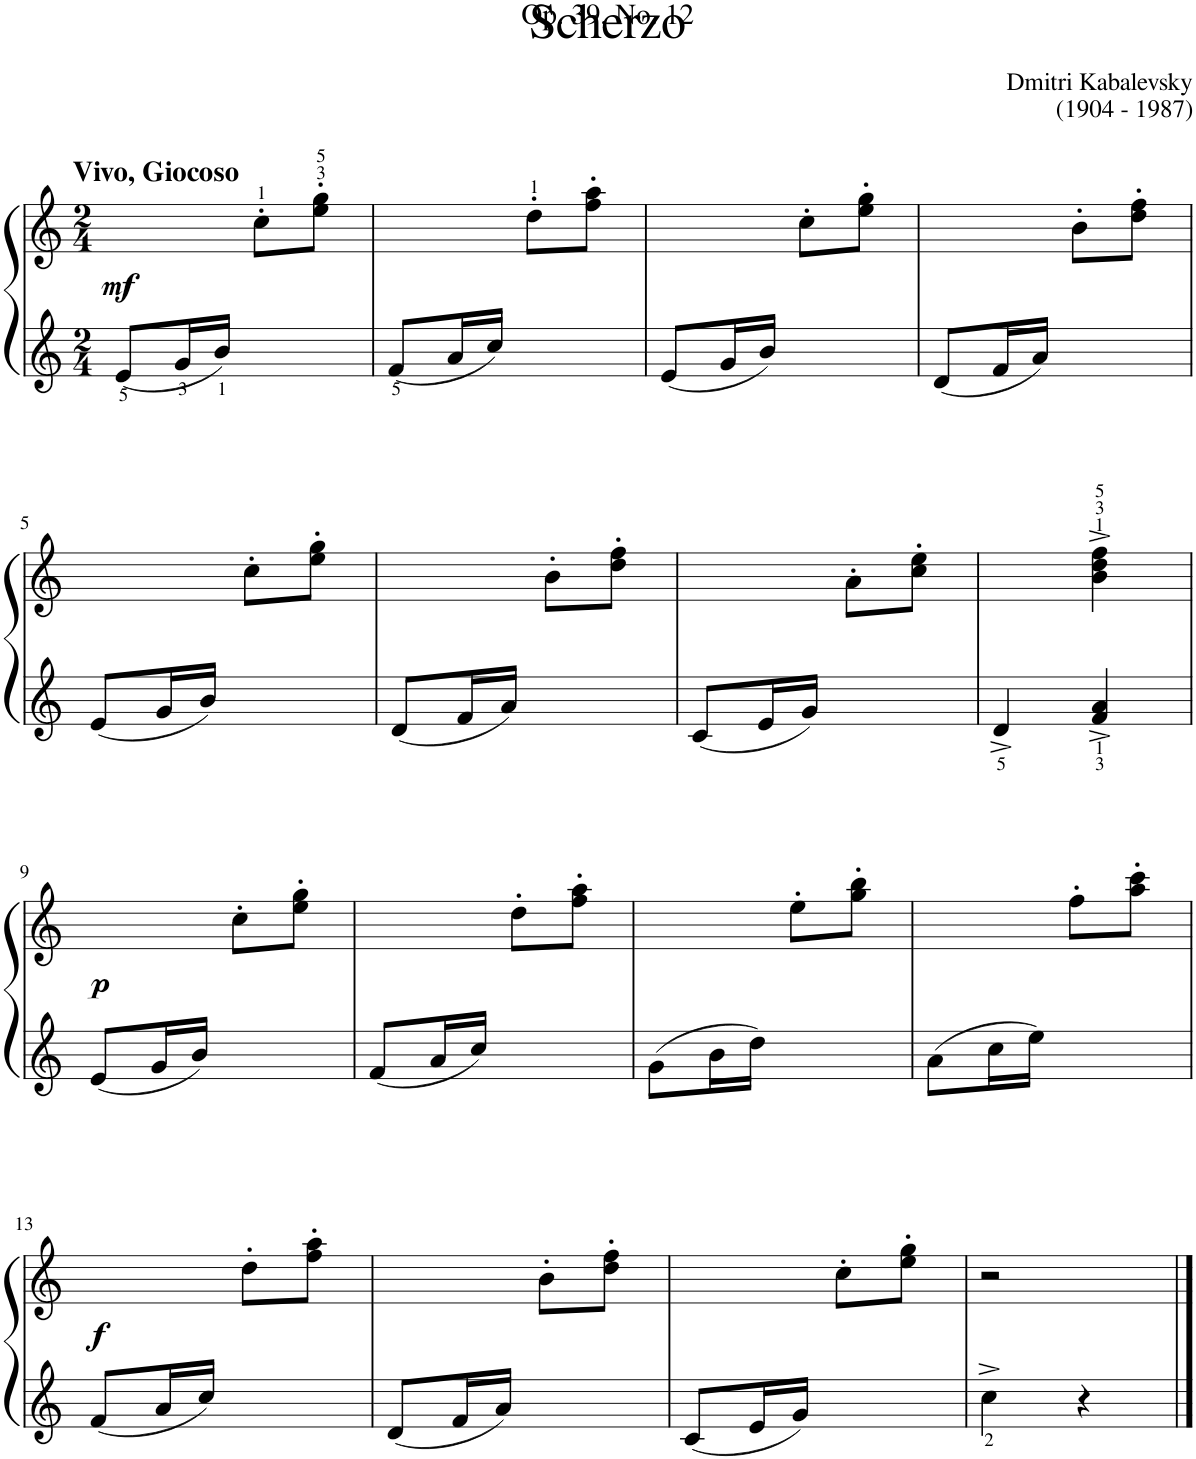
**kern	**kern	**dynam
*part1	*part1	*part1
*staff2	*staff1	*staff1/2
*I"Piano	*	*
*I'Pno	*	*
*clefG2	*clefG2	*
*k[]	*k[]	*
*M2/4	*M2/4	*
=1	=1	=1
!	!LO:TX:a:B:t=Vivo, Giocoso	!
!	!	!LO:DY:b
8e/L	4ryy	mf
16g/L	.	.
16b/JJ	.	.
4ryy	8cc'\L	.
.	8ee\' 8gg\'J	.
=2	=2	=2
8f/L	4ryy	.
16a/L	.	.
16cc/JJ	.	.
4ryy	8dd'\L	.
.	8ff\' 8aa\'J	.
=3	=3	=3
8e/L	4ryy	.
16g/L	.	.
16b/JJ	.	.
4ryy	8cc'\L	.
.	8ee\' 8gg\'J	.
=4	=4	=4
8d/L	4ryy	.
16f/L	.	.
16a/JJ	.	.
4ryy	8b'\L	.
.	8dd\' 8ff\'J	.
!!LO:LB:g=z
=5	=5	=5
8e/L	4ryy	.
16g/L	.	.
16b/JJ	.	.
4ryy	8cc'\L	.
.	8ee\' 8gg\'J	.
=6	=6	=6
8d/L	4ryy	.
16f/L	.	.
16a/JJ	.	.
4ryy	8b'\L	.
.	8dd\' 8ff\'J	.
=7	=7	=7
8c/L	4ryy	.
16e/L	.	.
16g/JJ	.	.
4ryy	8a'\L	.
.	8cc\' 8ee\'J	.
=8	=8	=8
4d^/	4ryy	.
4f/^ 4a/^	4b\^ 4dd\^ 4ff\^	.
!!LO:LB:g=z
=9	=9	=9
!	!	!LO:DY:b
8e/L	4ryy	p
16g/L	.	.
16b/JJ	.	.
4ryy	8cc'\L	.
.	8ee\' 8gg\'J	.
=10	=10	=10
8f/L	4ryy	.
16a/L	.	.
16cc/JJ	.	.
4ryy	8dd'\L	.
.	8ff\' 8aa\'J	.
=11	=11	=11
8g\L	4ryy	.
16b\L	.	.
16dd\JJ	.	.
4ryy	8ee'\L	.
.	8gg\' 8bb\'J	.
=12	=12	=12
8a\L	4ryy	.
16cc\L	.	.
16ee\JJ	.	.
4ryy	8ff'\L	.
.	8aa\' 8ccc\'J	.
!!LO:LB:g=z
=13	=13	=13
!	!	!LO:DY:b
8f/L	4ryy	f
16a/L	.	.
16cc/JJ	.	.
4ryy	8dd'\L	.
.	8ff\' 8aa\'J	.
=14	=14	=14
8d/L	4ryy	.
16f/L	.	.
16a/JJ	.	.
4ryy	8b'\L	.
.	8dd\' 8ff\'J	.
=15	=15	=15
8c/L	4ryy	.
16e/L	.	.
16g/JJ	.	.
4ryy	8cc'\L	.
.	8ee\' 8gg\'J	.
=16	=16	=16
4cc^\	2r	.
4r	.	.
==	==	==
*-	*-	*-
